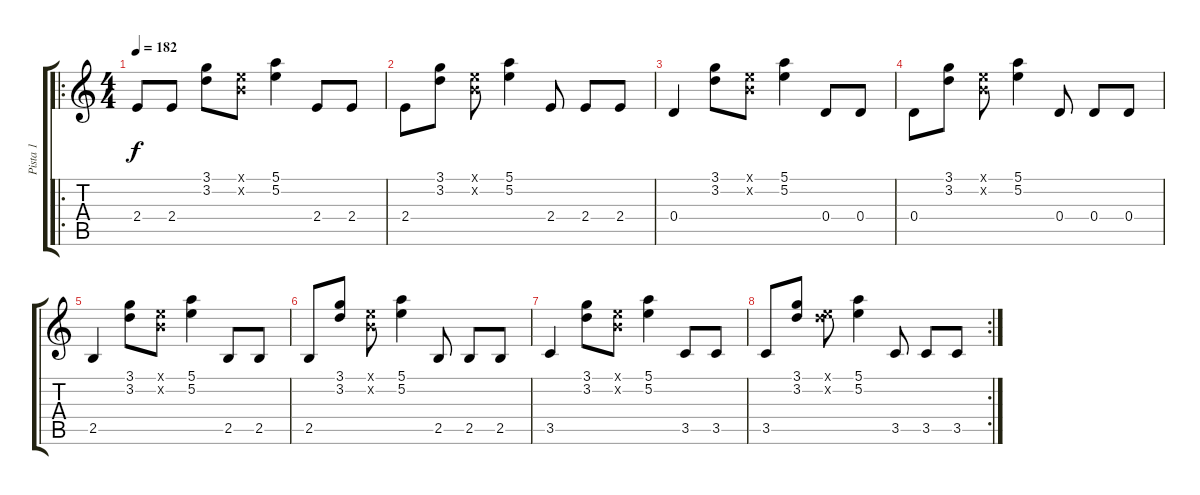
\track ("Pista 1" "Pista 1") {instrument electricguitarclean}
\staff {score tabs}
\tuning (E4 B3 G3 D3 A2 E2) {hide}
\ro
\ts (4 4)
\tempo 182
\clef g2
\ks c
2.4.8{dy f} 2.4.8 (3.1 3.2).8 (0.1{x} 0.2{x}).8 (5.1 5.2).4 2.4.8 2.4.8 |
2.4.8 (3.1 3.2).8 (0.1{x} 0.2{x}).8 (5.1 5.2).4 2.4.8 2.4.8 2.4.8 |
0.4.4 (3.1 3.2).8 (0.1{x} 0.2{x}).8 (5.1 5.2).4 0.4.8 0.4.8 |
0.4.8 (3.1 3.2).8 (0.1{x} 0.2{x}).8 (5.1 5.2).4 0.4.8 0.4.8 0.4.8 |
2.5.4 (3.1 3.2).8 (0.1{x} 0.2{x}).8 (5.1 5.2).4 2.5.8 2.5.8 |
2.5.8 (3.1 3.2).8 (0.1{x} 0.2{x}).8 (5.1 5.2).4 2.5.8 2.5.8 2.5.8 |
3.5.4 (3.1 3.2).8 (0.1{x} 0.2{x}).8 (5.1 5.2).4 3.5.8 3.5.8 |
\rc 2
3.5.8 (3.1 3.2).8 (0.1{x} 3.2{x}).8 (5.1 5.2).4 3.5.8 3.5.8 3.5.8
